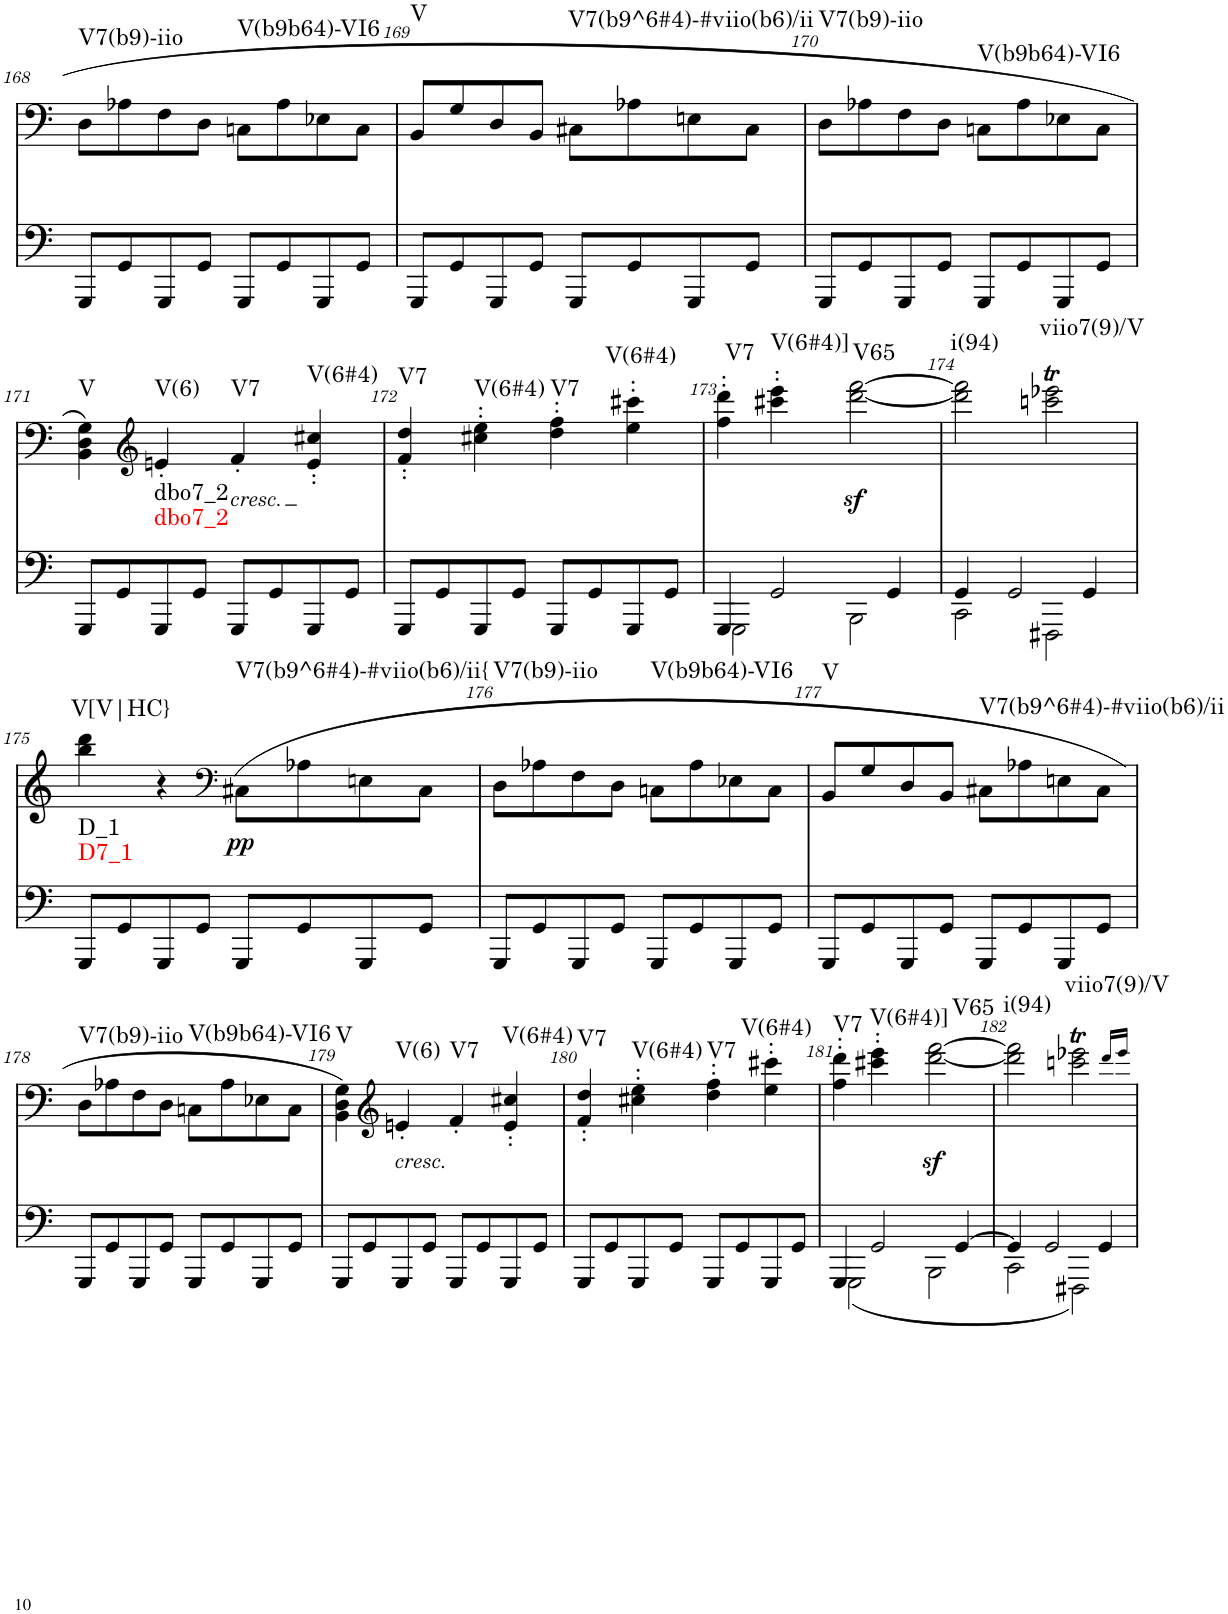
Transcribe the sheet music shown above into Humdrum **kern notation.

**kern	**kern	**text	**dynam	**harte
*part2	*part1	*part1	*part1	*part1
*staff2	*staff1	*staff1	*staff1	*
*I"piano	*I"piano	*	*	*
*I'Pno	*I'Pno	*	*	*
!!LO:PB:g=z
*clefF4	*clefF4	*	*	*
*k[]	*k[]	*	*	*
*M2/2	*M2/2	*	*	*
*met(c|)	*met(c|)	*	*	*
=168	=168	=168	=168	=168
!	!	!	!	!LO:H:kt=V7(b9)-iio
8GGG/L	8D\L	.	.	N
8GG/	8A-X\	.	.	.
8GGG/	8F\	.	.	.
8GG/J	8D\J	.	.	.
!	!	!	!	!LO:H:kt=V(b9b64)-VI6
8GGG/L	8Cn\L	.	.	N
8GG/	8A-\	.	.	.
8GGG/	8E-X\	.	.	.
8GG/J	8C\J	.	.	.
=169	=169	=169	=169	=169
!	!	!	!	!LO:H:kt=V
8GGG/L	8BB/L	.	.	N
8GG/	8G/	.	.	.
8GGG/	8D/	.	.	.
8GG/J	8BB/J	.	.	.
!	!	!	!	!LO:H:kt=V7(b9^6#4)-#viio(b6)/ii
8GGG/L	8C#X\L	.	.	N
8GG/	8A-X\	.	.	.
8GGG/	8En\	.	.	.
8GG/J	8C#\J	.	.	.
=170	=170	=170	=170	=170
!	!	!	!	!LO:H:kt=V7(b9)-iio
8GGG/L	8D\L	.	.	N
8GG/	8A-X\	.	.	.
8GGG/	8F\	.	.	.
8GG/J	8D\J	.	.	.
!	!	!	!	!LO:H:kt=V(b9b64)-VI6
8GGG/L	8Cn\L	.	.	N
8GG/	8A-\	.	.	.
8GGG/	8E-X\	.	.	.
8GG/J	8C\J	.	.	.
!!LO:LB:g=z
=171	=171	=171	=171	=171
!	!	!	!	!LO:H:kt=V
8GGG/L	4BB\ 4D\ 4G\	.	.	N
8GG/	.	.	.	.
*	*clefG2	*	*	*
!	!	!	!	!LO:H:kt=V(6)
8GGG/	4en'/	.	.	N
8GG/J	.	.	.	.
!	!LO:TX:b:i:t=cresc.	!	!	!LO:H:kt=V7
8GGG/L	4f'/	.	.	N
8GG/	.	.	.	.
!	!	!	!	!LO:H:kt=V(6#4)
8GGG/	4e/' 4cc#X/'	.	.	N
8GG/J	.	.	.	.
=172	=172	=172	=172	=172
!	!	!	!	!LO:H:kt=V7
8GGG/L	4f/' 4dd/'	.	.	N
8GG/	.	.	.	.
!	!	!	!	!LO:H:kt=V(6#4)
8GGG/	4cc#X\' 4ee\'	.	.	N
8GG/J	.	.	.	.
!	!	!	!	!LO:H:kt=V7
8GGG/L	4dd\' 4ff\'	.	.	N
8GG/	.	.	.	.
!	!	!	!	!LO:H:kt=V(6#4)
8GGG/	4ee\' 4ccc#X\'	.	.	N
8GG/J	.	.	.	.
=173	=173	=173	=173	=173
*^	*	*	*	*
!	!	!	!	!	!LO:H:kt=V7
4GGG/	2GGG\	4ff\' 4ddd\'	.	.	N
!	!	!	!	!	!LO:H:kt=V(6#4)]
2GG/	.	4ccc#X\' 4eee\'	.	.	N
!	!	!	!	!LO:DY:b	!LO:H:kt=V65
.	2BBB\	[2ddd\ [2fff\	.	sf	N
4GG/	.	.	.	.	.
=174	=174	=174	=174	=174	=174
!	!	!	!	!	!LO:H:kt=i(94)
4GG/	2CC\	2ddd\] 2fff\]	.	.	N
2GG/	.	.	.	.	.
!	!	!	!	!	!LO:H:kt=viio7(9)/V
.	2FFF#X\	2cccn\T 2eee-X\T	.	.	N
4GG/	.	.	.	.	.
*v	*v	*	*	*	*
!!LO:LB:g=z
=175	=175	=175	=175	=175
!	!	!	!	!LO:H:kt=V[V|HC}
8GGG/L	4bb\ 4ddd\	.	.	N
8GG/	.	.	.	.
8GGG/	4r	.	.	.
8GG/J	.	.	.	.
*	*clefF4	*	*	*
!	!	!LO:LY:b	!LO:DY:b	!LO:H:kt=V7(b9^6#4)-#viio(b6)/ii{
8GGG/L	(8C#X\L	pp	pp	N
8GG/	8A-X\	.	.	.
8GGG/	8En\	.	.	.
8GG/J	8C#\J	.	.	.
=176	=176	=176	=176	=176
!	!	!	!	!LO:H:kt=V7(b9)-iio
8GGG/L	8D\L	.	.	N
8GG/	8A-X\	.	.	.
8GGG/	8F\	.	.	.
8GG/J	8D\J	.	.	.
!	!	!	!	!LO:H:kt=V(b9b64)-VI6
8GGG/L	8Cn\L	.	.	N
8GG/	8A-\	.	.	.
8GGG/	8E-X\	.	.	.
8GG/J	8C\J	.	.	.
=177	=177	=177	=177	=177
!	!	!	!	!LO:H:kt=V
8GGG/L	8BB/L	.	.	N
8GG/	8G/	.	.	.
8GGG/	8D/	.	.	.
8GG/J	8BB/J	.	.	.
!	!	!	!	!LO:H:kt=V7(b9^6#4)-#viio(b6)/ii
8GGG/L	8C#X\L	.	.	N
8GG/	8A-X\	.	.	.
8GGG/	8En\	.	.	.
8GG/J	8C#\J	.	.	.
!!LO:LB:g=z
=178	=178	=178	=178	=178
!	!	!	!	!LO:H:kt=V7(b9)-iio
8GGG/L	8D\L	.	.	N
8GG/	8A-X\	.	.	.
8GGG/	8F\	.	.	.
8GG/J	8D\J	.	.	.
!	!	!	!	!LO:H:kt=V(b9b64)-VI6
8GGG/L	8Cn\L	.	.	N
8GG/	8A-\	.	.	.
8GGG/	8E-X\	.	.	.
8GG/J	8C\J	.	.	.
=179	=179	=179	=179	=179
!	!	!	!	!LO:H:kt=V
8GGG/L	4BB\ 4D\ 4G\)	.	.	N
8GG/	.	.	.	.
*	*clefG2	*	*	*
!	!LO:TX:b:i:t=cresc.	!	!	!LO:H:kt=V(6)
8GGG/	4en'/	.	.	N
8GG/J	.	.	.	.
!	!	!	!	!LO:H:kt=V7
8GGG/L	4f'/	.	.	N
8GG/	.	.	.	.
!	!	!	!	!LO:H:kt=V(6#4)
8GGG/	4e/' 4cc#X/'	.	.	N
8GG/J	.	.	.	.
=180	=180	=180	=180	=180
!	!	!	!	!LO:H:kt=V7
8GGG/L	4f/' 4dd/'	.	.	N
8GG/	.	.	.	.
!	!	!	!	!LO:H:kt=V(6#4)
8GGG/	4cc#X\' 4ee\'	.	.	N
8GG/J	.	.	.	.
!	!	!	!	!LO:H:kt=V7
8GGG/L	4dd\' 4ff\'	.	.	N
8GG/	.	.	.	.
!	!	!	!	!LO:H:kt=V(6#4)
8GGG/	4ee\' 4ccc#X\'	.	.	N
8GG/J	.	.	.	.
=181	=181	=181	=181	=181
*^	*	*	*	*
!	!	!	!	!	!LO:H:kt=V7
4GGG/	(2GGG\	4ff\' 4ddd\'	.	.	N
!	!	!	!	!	!LO:H:kt=V(6#4)]
2GG/	.	4ccc#X\' 4eee\'	.	.	N
!	!	!	!	!LO:DY:b	!LO:H:kt=V65
.	2BBB\	[2ddd\ [2fff\	.	sf	N
[4GG/	.	.	.	.	.
=182	=182	=182	=182	=182	=182
!	!	!	!	!	!LO:H:kt=i(94)
4GG/]	2CC\	2ddd\] 2fff\]	.	.	N
2GG/	.	.	.	.	.
!	!	!	!	!	!LO:H:kt=viio7(9)/V
.	2FFF#X\)	2cccn\T 2eee-X\T	.	.	N
4GG/	.	.	.	.	.
*v	*v	*	*	*	*
.	16qddd/LL	.	.	.
.	16qeee-/JJ	.	.	.
=	=	=	=	=
*-	*-	*-	*-	*-
